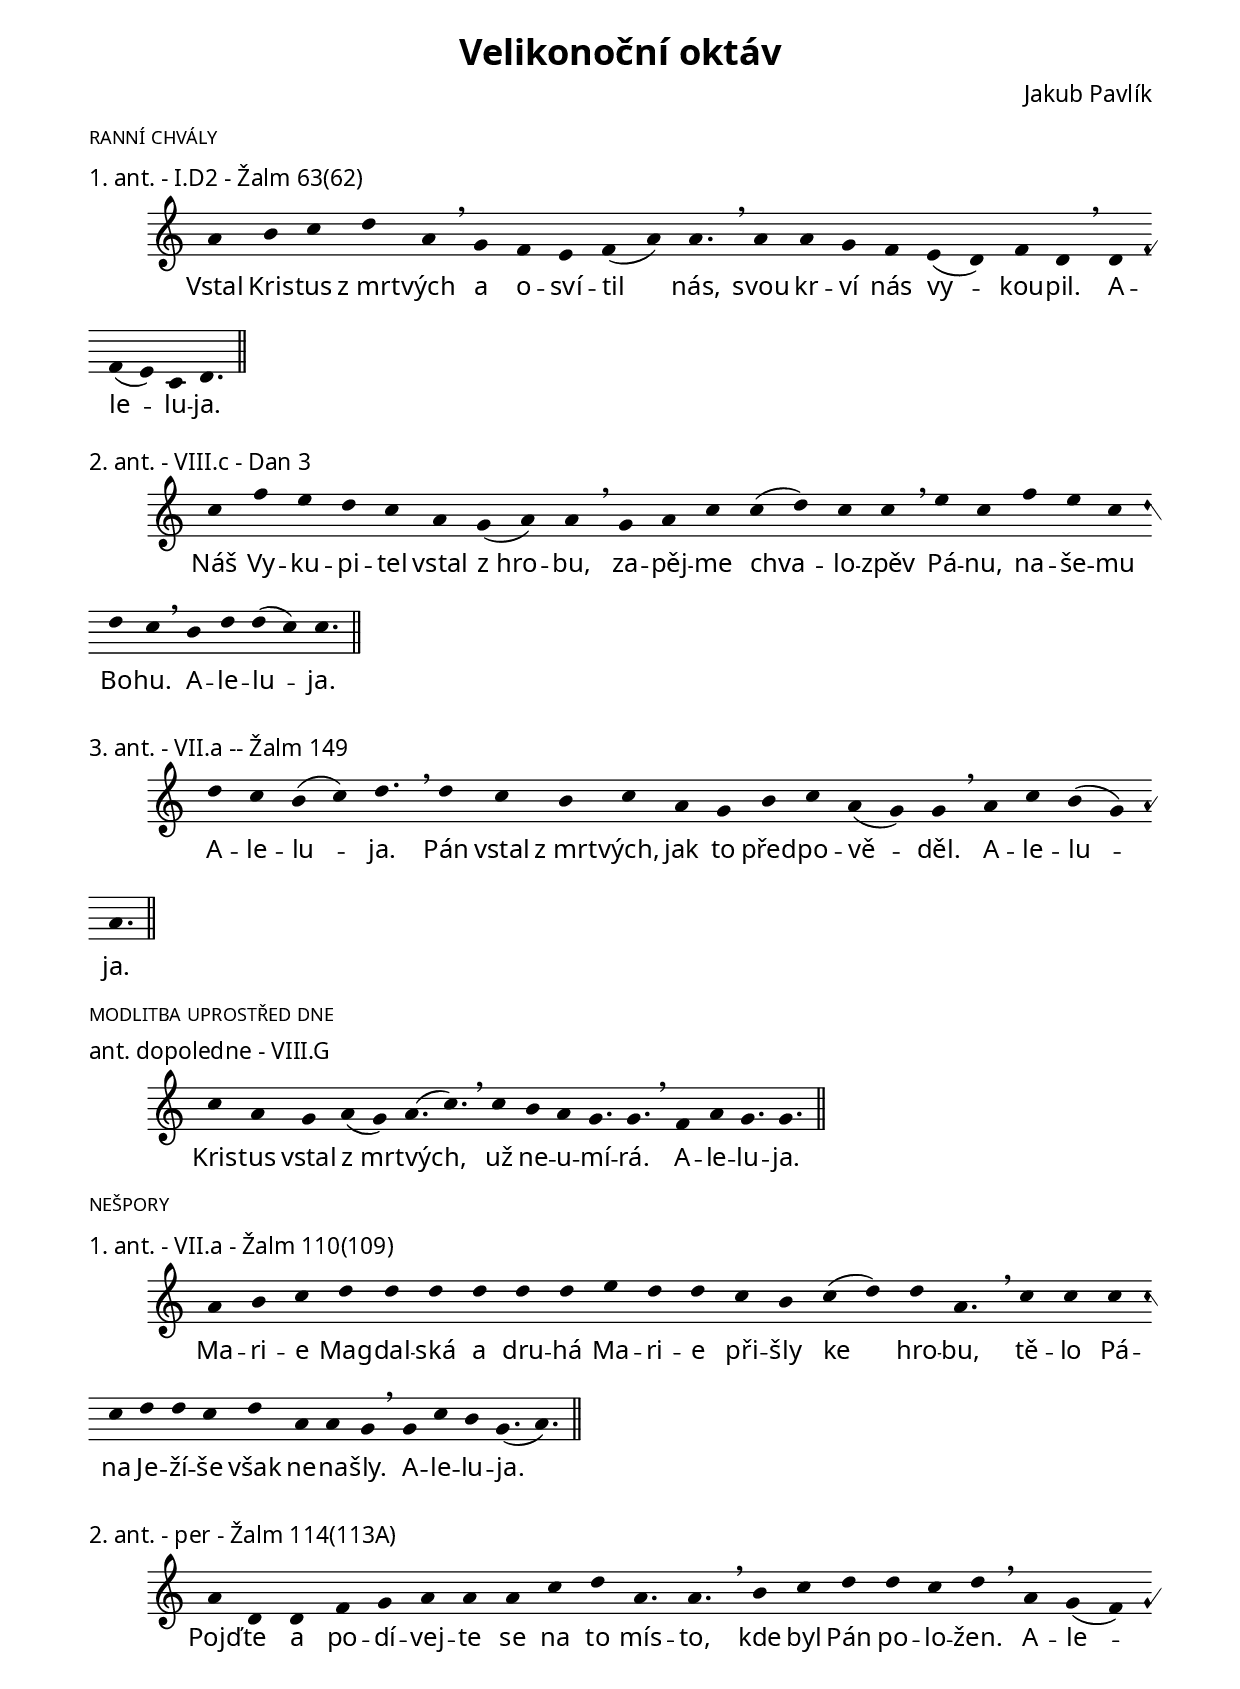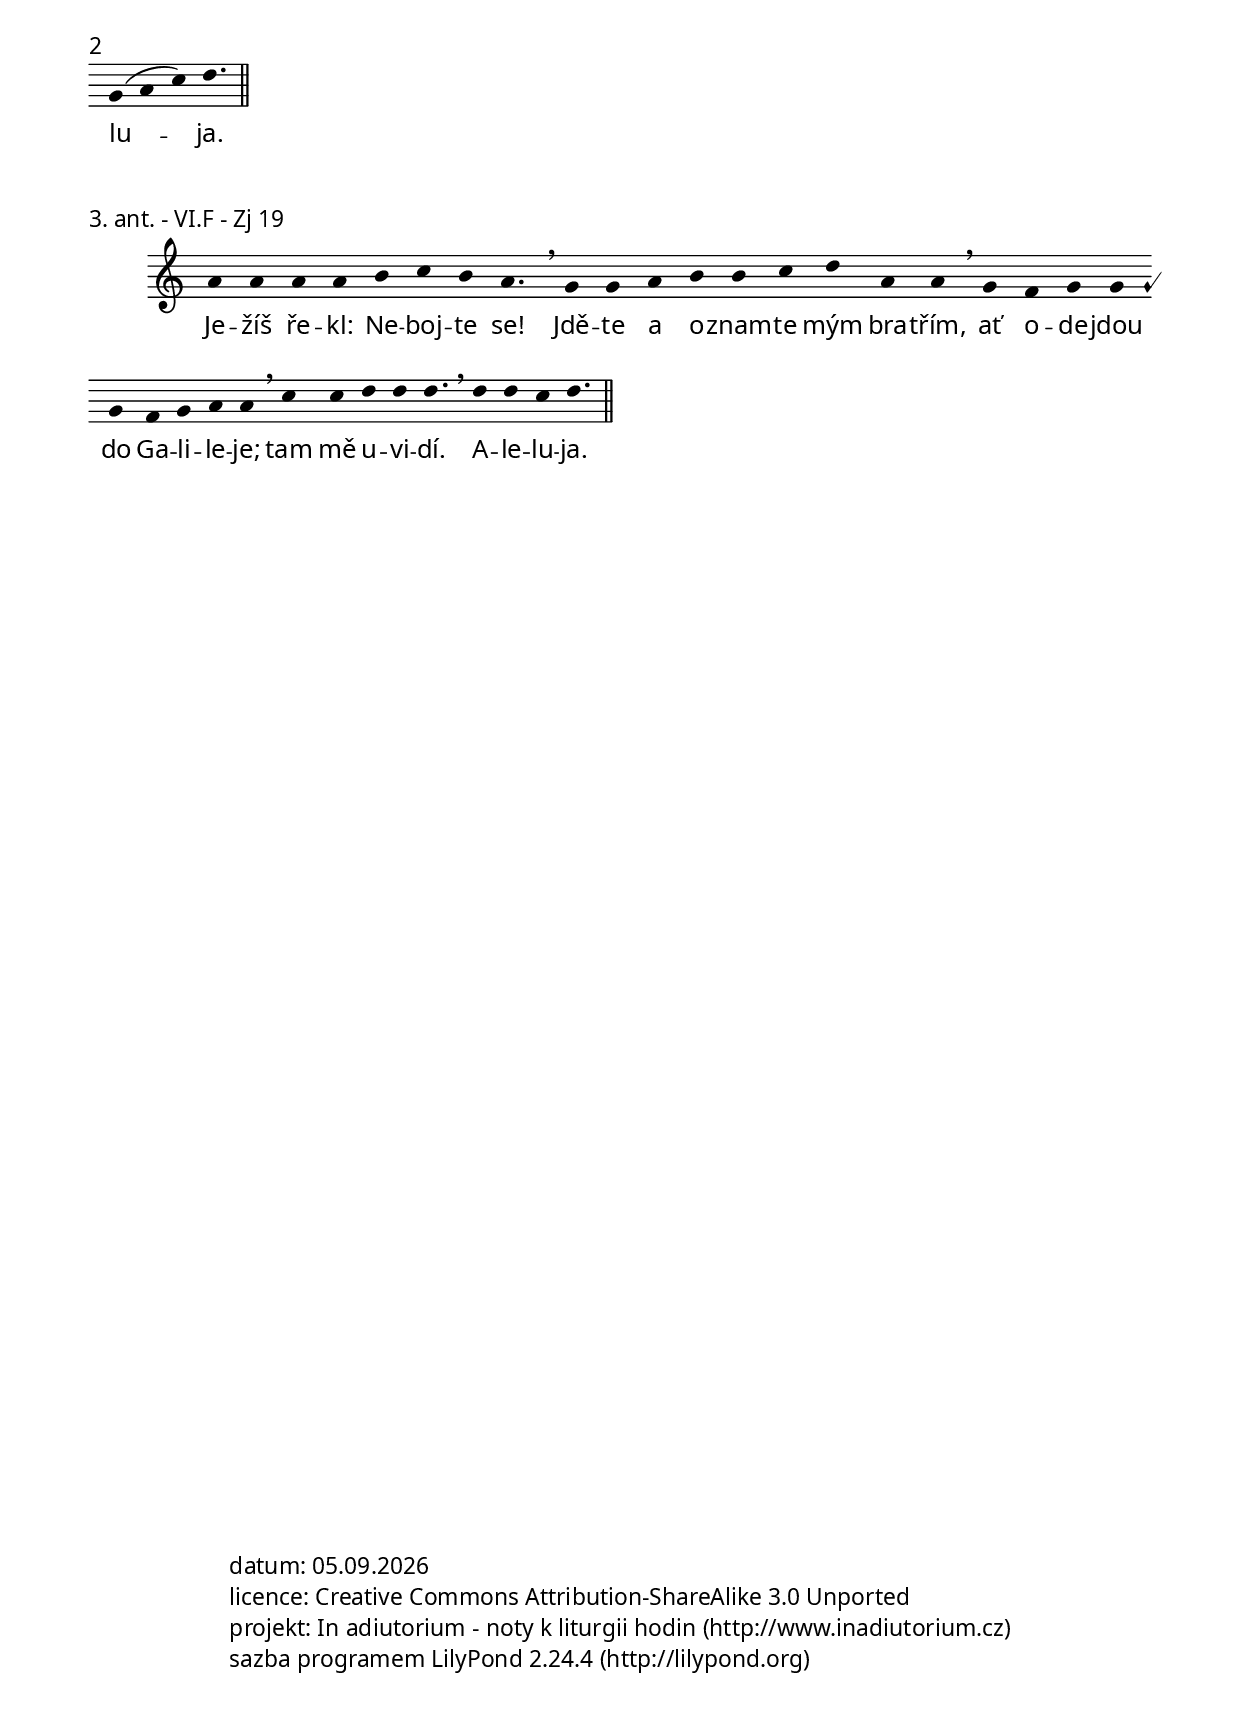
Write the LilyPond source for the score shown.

\version "2.12.3"

\header {
  title = "Velikonoční oktáv"
  composer = "Jakub Pavlík"
}

\include "spolecne.ly"

#(define-markup-command (nadpisHodinka layout props arg) (markup?)
   "Nova hodinka - dalsi uroven nadpisu pode dnem"
   (interpret-markup layout props
		     (markup #:smallCaps arg)))
                             
\markup {\nadpisHodinka {"ranní chvály"}}

\score {
  \relative c'' {
    \choralniRezim
    a4 b c d a \breathe g f e f( a) a4. \breathe
    a4 a g f e( d) f d \breathe
    d4 f( e) c d4. \bar "||"
  }
  \addlyrics {
    Vstal Kris -- tus z_mrt -- vých a o -- sví -- til nás,
    svou kr -- ví nás vy -- kou -- pil.
    A -- le -- lu -- ja.
  }
  \header {
    piece = "1. ant. - I.D2 - Žalm 63(62)"
  }
}

\score {
  \relative c'' {
    \choralniRezim
    c4 f e d c a g( a) a \breathe
    g4 a c c( d) c c \breathe
    e4 c f e c d c \breathe
    b4 d d( c) c4. \bar "||"
  }
  \addlyrics {
    Náš Vy -- ku -- pi -- tel vstal z_hro -- bu, 
    za -- pěj -- me chva -- lo -- zpěv
    Pá -- nu, na -- še -- mu Bo -- hu.
    A -- le -- lu -- ja.
  }
  \header {
    piece = "2. ant. - VIII.c - Dan 3"
  }
}

\score {
  \relative c'' {
    \choralniRezim
    d4 c b( c) d4. \breathe
    d4 c b c a g b c a( g) g \breathe
    a4 c b( g) a4. \bar "||"
  }
  \addlyrics {
    A -- le -- lu -- ja. Pán vstal z_mrt -- vých, jak to před -- po -- vě -- děl.
    A -- le -- lu -- ja.
  }
  \header {
    piece = "3. ant. - VII.a -- Žalm 149"
  }
}

\markup {\nadpisHodinka {"modlitba uprostřed dne"}}

\score {
  \relative c'' {
    \choralniRezim
    c4 a g a( g) a4.( c) \breathe
    c4 b a g4. g \breathe
    f4 a g4. g \bar "||"
  }
  \addlyrics {
    Kris -- tus vstal z_mrt -- vých, už ne -- u -- mí -- rá. 
    A -- le -- lu -- ja.
  }
  \header {
    piece = "ant. dopoledne - VIII.G"
  }
}

\markup {\nadpisHodinka {"nešpory"}}

\score {
  \relative c'' {
    \choralniRezim
    a4 b c d d d d d d e d d c b c( d) d a4. \breathe 
    c4 c c c d d c d a a g \breathe
    g4 c b g4.( a) \bar "||"
  }
  \addlyrics {
    Ma -- ri -- e Mag -- dal -- ská a dru -- há Ma -- ri -- e
    při -- šly ke hro -- bu, tě -- lo Pá -- na Je -- ží -- še však ne -- na -- šly.
    A -- le -- lu -- ja.
  }
  \header {
    piece = "1. ant. - VII.a - Žalm 110(109)"
  }
}

\score {
  \relative c'' {
    \choralniRezim
    a4 d, d f g a a a c d a4. a \breathe
    b4 c d d c d \breathe
    a4 g( f) g( a c) d4. \bar "||"
  }
  \addlyrics {
    Pojď -- te a po -- dí -- vej -- te se na to mís -- to, 
    kde byl Pán po -- lo -- žen.
    A -- le -- lu -- ja.
  }
  \header {
    piece = "2. ant. - per - Žalm 114(113A)"
  }
}

\score {
  \relative c'' {
    \choralniRezim
    a4 a a a b c b a4. \breathe
    g4 g a b b c d a a \breathe
    g4 f g g g f g a a \breathe 
    \once \override Staff.BarLine #'break-visibility = #'#(#f #f #f)
    \bar "|"
    c4 c d d d4. \breathe
    d4 d c d4. \bar "||"
  }
  \addlyrics {
    Je -- žíš ře -- kl: Ne -- boj -- te se! 
    Jdě -- te a o -- znam -- te mým bra -- třím,
    ať o -- de -- jdou do Ga -- li -- le -- je;
    tam mě u -- vi -- dí.
    A -- le -- lu -- ja.
  }
  \header {
    piece = "3. ant. - VI.F - Zj 19"
  }
}